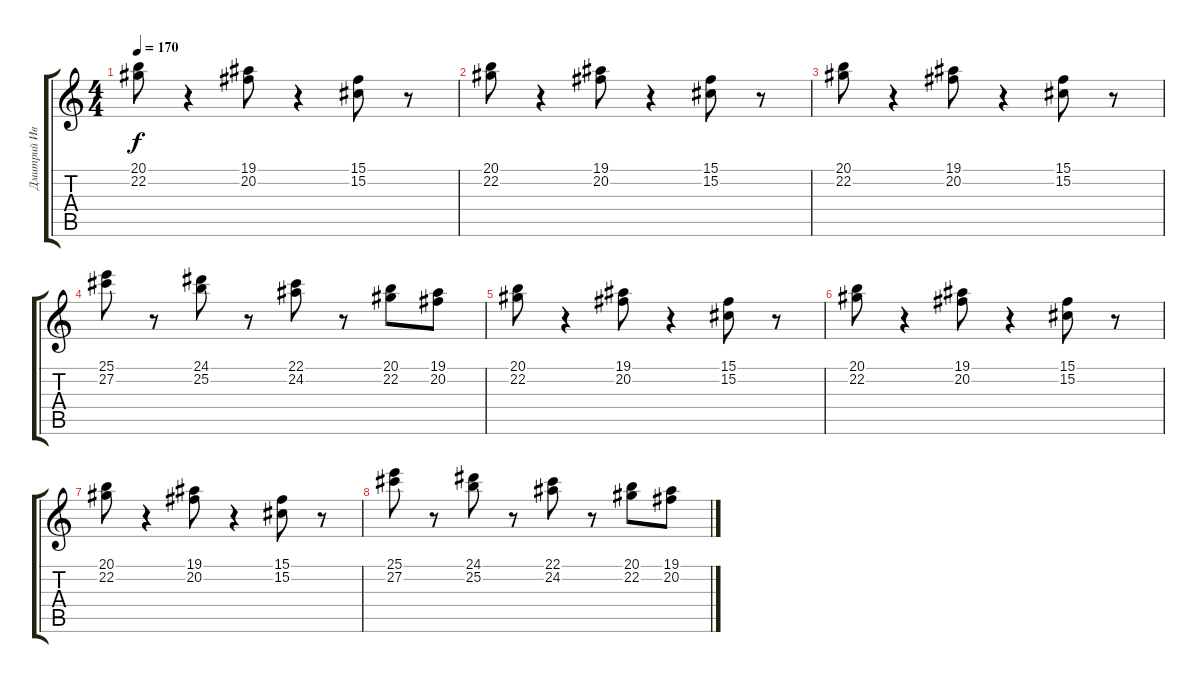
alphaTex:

\track ("Дмитрий Иванов" "Дмитрий Ив") {instrument stringensemble1}
\staff {score tabs}
\tuning (Eb4 Bb3 Gb3 Db3 Ab2 Eb2) {hide}
\ts (4 4)
\tempo 170
\clef g2
\ks c
(20.1 22.2).8{dy f volume 9} r.4 (19.1 20.2).8 r.4 (15.1 15.2).8 r.8 |
(20.1 22.2).8 r.4 (19.1 20.2).8 r.4 (15.1 15.2).8 r.8 |
(20.1 22.2).8 r.4 (19.1 20.2).8 r.4 (15.1 15.2).8 r.8 |
(25.1 27.2).8 r.8 (24.1 25.2).8 r.8 (22.1 24.2).8 r.8 (20.1 22.2).8 (19.1 20.2).8 |
(20.1 22.2).8 r.4 (19.1 20.2).8 r.4 (15.1 15.2).8 r.8 |
(20.1 22.2).8 r.4 (19.1 20.2).8 r.4 (15.1 15.2).8 r.8 |
(20.1 22.2).8 r.4 (19.1 20.2).8 r.4 (15.1 15.2).8 r.8 |
(25.1 27.2).8 r.8 (24.1 25.2).8 r.8 (22.1 24.2).8 r.8 (20.1 22.2).8 (19.1 20.2).8
